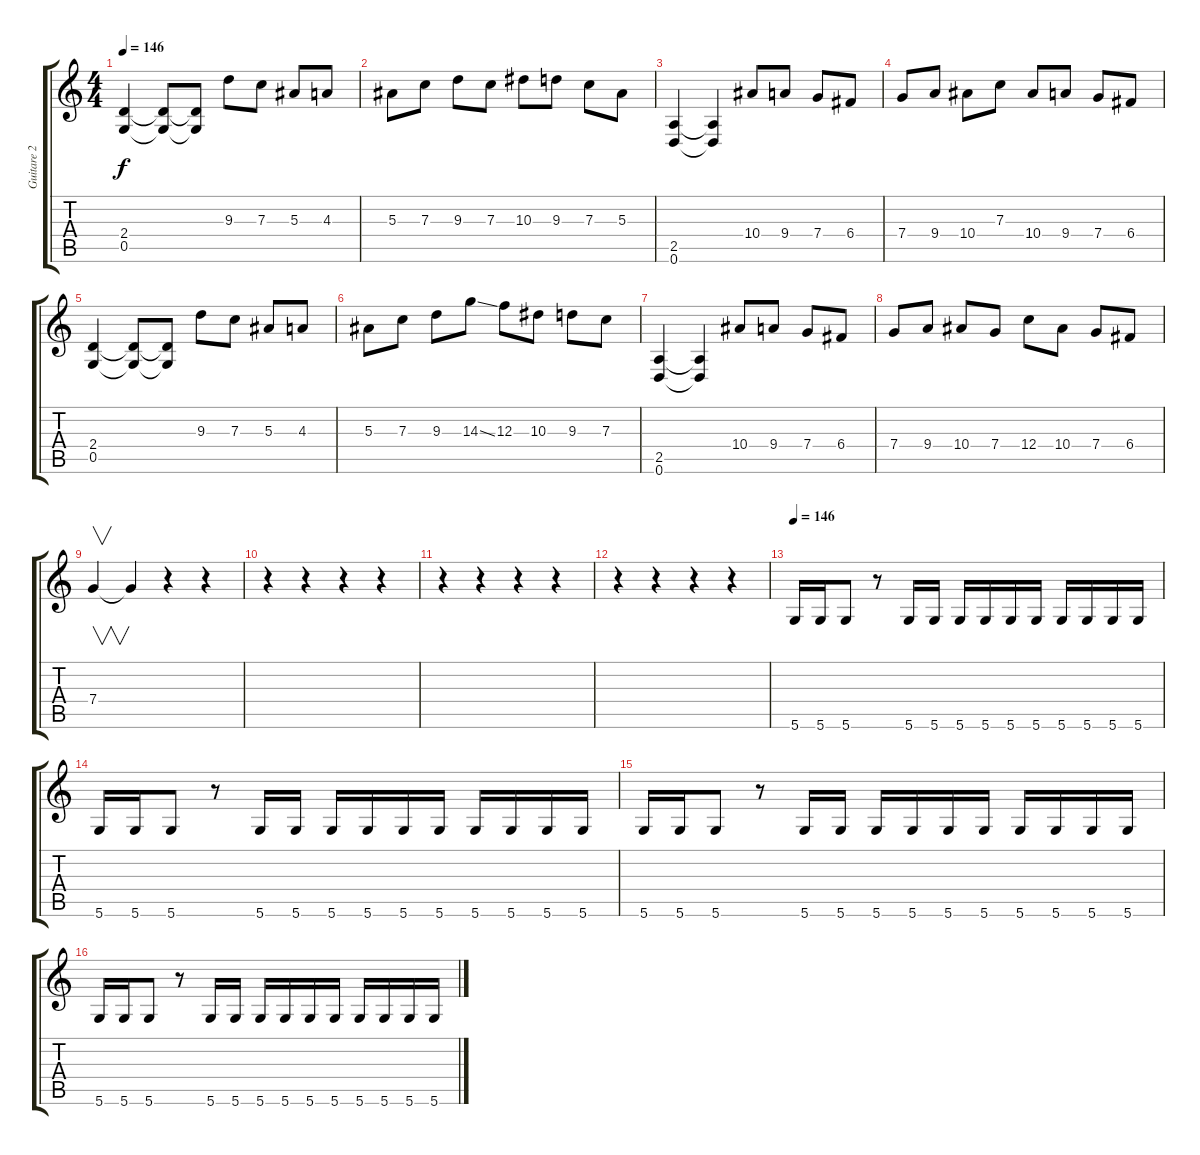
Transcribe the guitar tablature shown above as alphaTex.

\track ("Guitare 2" "Guitare 2") {instrument distortionguitar}
\staff {score tabs}
\tuning (D4 A3 F3 C3 G2 D2) {hide}
\ts (4 4)
\tempo 146
\clef g2
\ks c
(2.4 0.5).4{dy f} (2.4{t} 0.5{t}).8 (2.4{t} 0.5{t}).8 9.3.8 7.3.8 5.3.8 4.3.8 |
5.3.8 7.3.8 9.3.8 7.3.8 10.3.8 9.3.8 7.3.8 5.3.8 |
(2.5 0.6).4 (2.5{t} 0.6{t}).4 10.4.8 9.4.8 7.4.8 6.4.8 |
7.4.8 9.4.8 10.4.8 7.3.8 10.4.8 9.4.8 7.4.8 6.4.8 |
(2.4 0.5).4 (2.4{t} 0.5{t}).8 (2.4{t} 0.5{t}).8 9.3.8 7.3.8 5.3.8 4.3.8 |
5.3.8 7.3.8 9.3.8 14.3{ss}.8 12.3.8 10.3.8 9.3.8 7.3.8 |
(2.5 0.6).4 (2.5{t} 0.6{t}).4 10.4.8 9.4.8 7.4.8 6.4.8 |
7.4.8 9.4.8 10.4.8 7.4.8 12.4.8 10.4.8 7.4.8 6.4.8 |
7.4.4{v} 7.4{t}.4 r.4 r.4 |
r.4 r.4 r.4 r.4 |
r.4 r.4 r.4 r.4 |
r.4 r.4 r.4 r.4 |
\tempo 146
5.6.16 5.6.16 5.6.8 r.8 5.6.16 5.6.16 5.6.16 5.6.16 5.6.16 5.6.16 5.6.16 5.6.16 5.6.16 5.6.16 |
5.6.16 5.6.16 5.6.8 r.8 5.6.16 5.6.16 5.6.16 5.6.16 5.6.16 5.6.16 5.6.16 5.6.16 5.6.16 5.6.16 |
5.6.16 5.6.16 5.6.8 r.8 5.6.16 5.6.16 5.6.16 5.6.16 5.6.16 5.6.16 5.6.16 5.6.16 5.6.16 5.6.16 |
5.6.16 5.6.16 5.6.8 r.8 5.6.16 5.6.16 5.6.16 5.6.16 5.6.16 5.6.16 5.6.16 5.6.16 5.6.16 5.6.16
